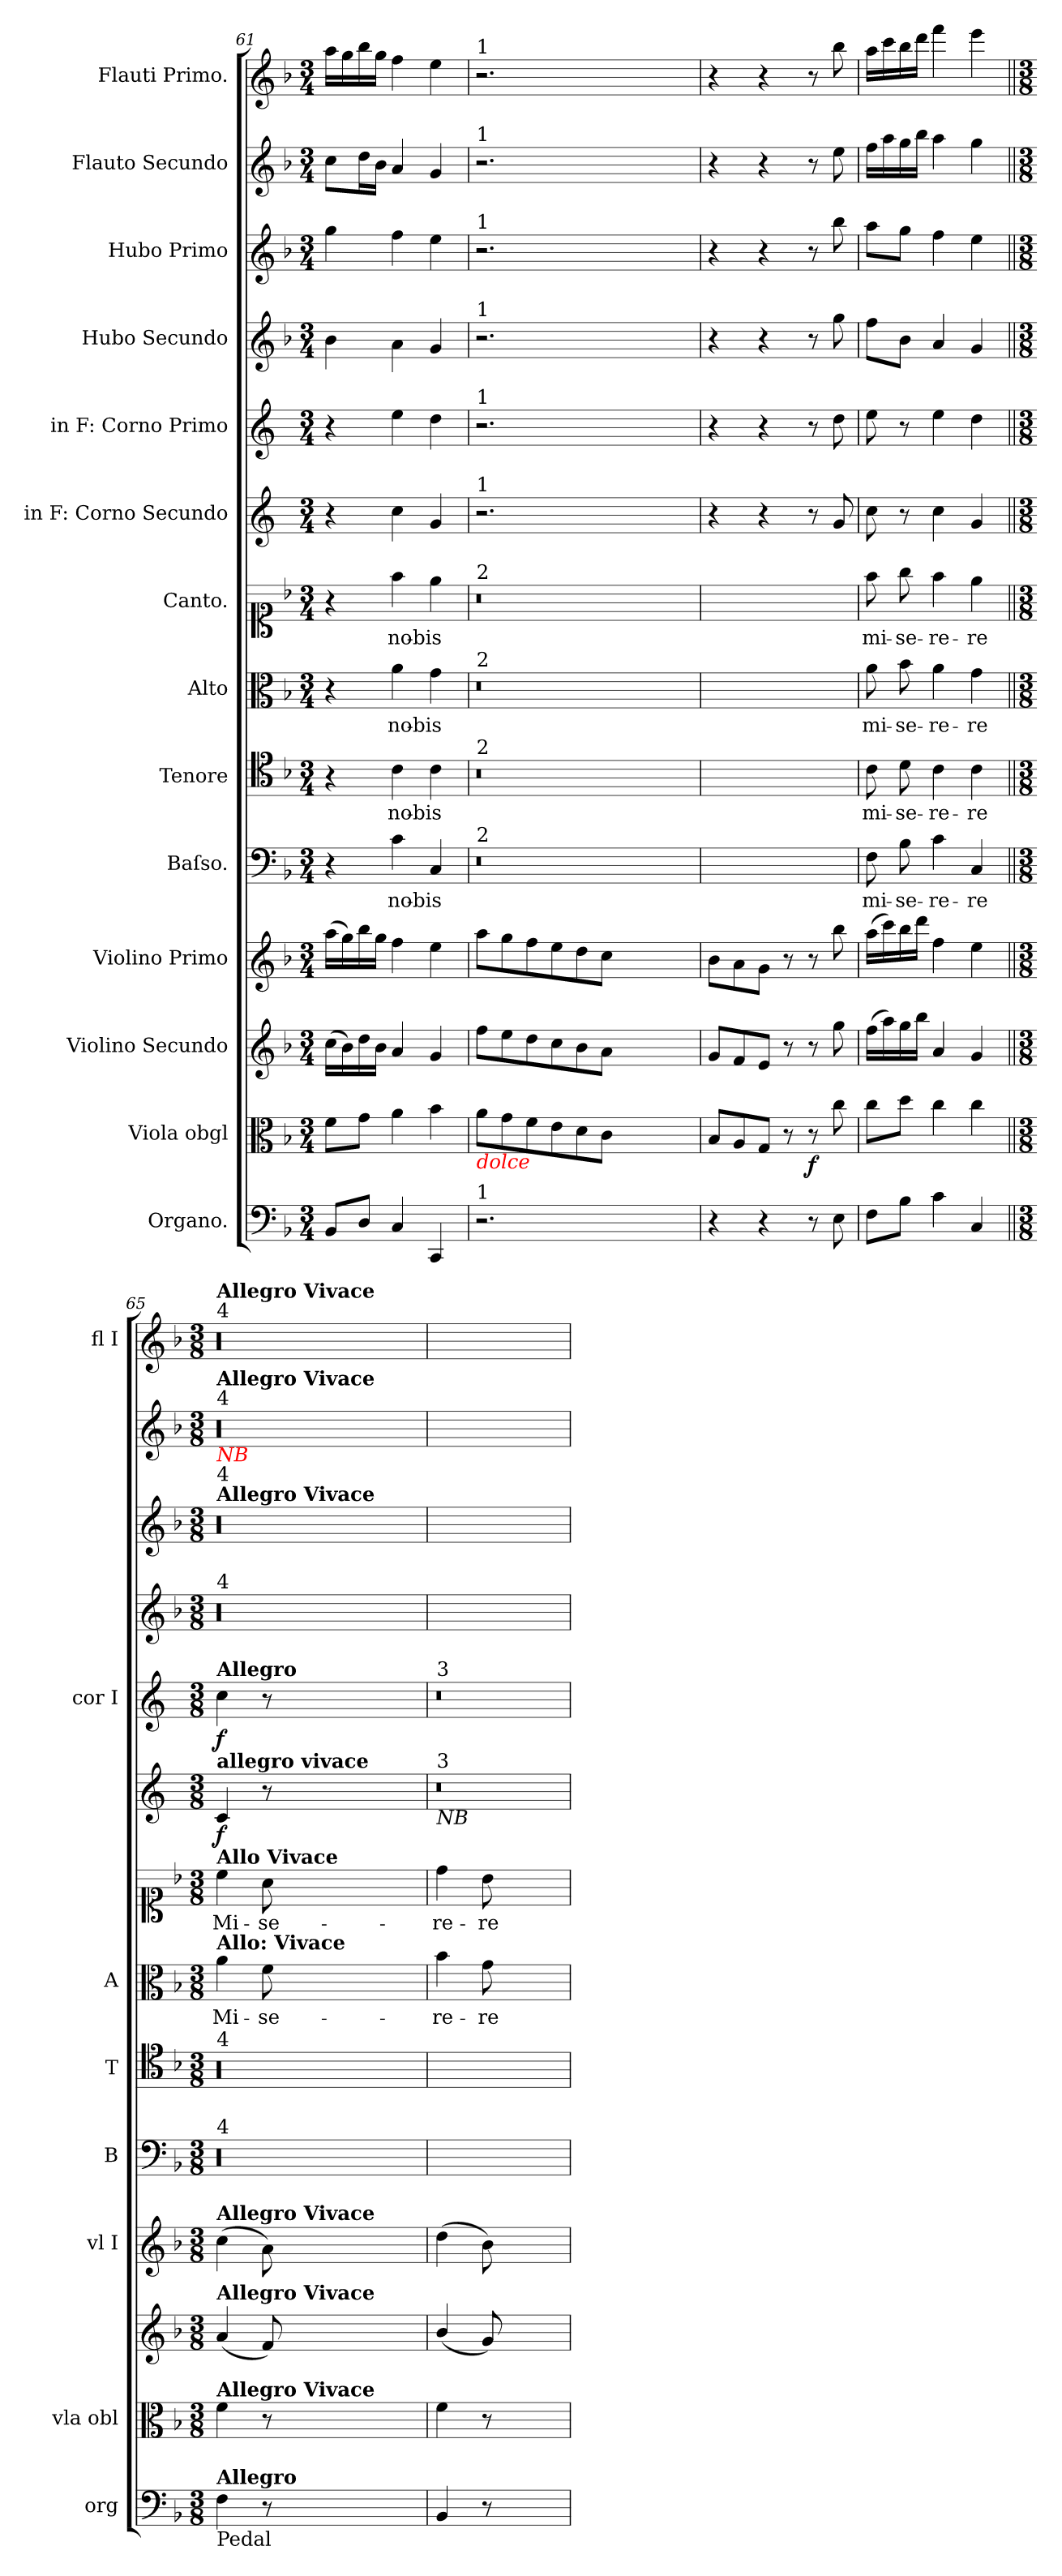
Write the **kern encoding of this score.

**kern	**dynam	**kern	**dynam	**kern	**dynam	**kern	**dynam	**kern	**text	**kern	**text	**kern	**text	**kern	**text	**kern	**dynam	**kern	**dynam	**kern	**kern	**kern	**kern
*part14	*part14	*part13	*part13	*part12	*part12	*part11	*part11	*part10	*part10	*part9	*part9	*part8	*part8	*part7	*part7	*part6	*part6	*part5	*part5	*part4	*part3	*part2	*part1
*staff14	*staff14	*staff13	*staff13	*staff12	*staff12	*staff11	*staff11	*staff10	*staff10	*staff9	*staff9	*staff8	*staff8	*staff7	*staff7	*staff6	*staff6	*staff5	*staff5	*staff4	*staff3	*staff2	*staff1
*I"Organo.	*	*I"Viola obgl	*	*I"Violino Secundo	*	*I"Violino Primo	*	*I"Baſso.	*	*I"Tenore	*	*I"Alto	*	*I"Canto.	*	*I"in F: Corno Secundo	*	*I"in F: Corno Primo	*	*I"Hubo Secundo	*I"Hubo Primo	*I"Flauto Secundo	*I"Flauti Primo.
*I'org	*	*I'vla obl	*	*	*	*I'vl I	*	*I'B	*	*I'T	*	*I'A	*	*	*	*	*	*I'cor I	*	*	*	*	*I'fl I
*clefF4	*	*clefC3	*	*clefG2	*	*clefG2	*	*clefF4	*	*clefC4	*	*clefC3	*	*clefC1	*	*clefG2	*	*clefG2	*	*clefG2	*clefG2	*clefG2	*clefG2
*	*	*	*	*	*	*	*	*	*	*	*	*	*	*	*	*ITrd4c7	*	*ITrd4c7	*	*	*	*	*
*k[b-]	*	*k[b-]	*	*k[b-]	*	*k[b-]	*	*k[b-]	*	*k[b-]	*	*k[b-]	*	*k[b-]	*	*k[b-]	*	*k[b-]	*	*k[b-]	*k[b-]	*k[b-]	*k[b-]
*F:	*	*F:	*	*F:	*	*F:	*	*F:	*	*F:	*	*F:	*	*F:	*	*F:	*	*F:	*	*F:	*F:	*F:	*F:
*M3/4	*	*M3/4	*	*M3/4	*	*M3/4	*	*M3/4	*	*M3/4	*	*M3/4	*	*M3/4	*	*M3/4	*	*M3/4	*	*M3/4	*M3/4	*M3/4	*M3/4
=61	=61	=61	=61	=61	=61	=61	=61	=61	=61	=61	=61	=61	=61	=61	=61	=61	=61	=61	=61	=61	=61	=61	=61
8BB-/L	.	8f\L	.	(16cc\LL	.	(16aa\LL	.	4r	.	4r	.	4r	.	4r	.	4r	.	4r	.	4b-\	4gg\	8cc\L	16aa\LL
.	.	.	.	16b-\)	.	16gg\)	.	.	.	.	.	.	.	.	.	.	.	.	.	.	.	.	16gg\
8D/J	.	8g\J	.	16dd\	.	16bb-\	.	.	.	.	.	.	.	.	.	.	.	.	.	.	.	16dd\L	16bb-\
.	.	.	.	16b-\JJ	.	16gg\JJ	.	.	.	.	.	.	.	.	.	.	.	.	.	.	.	16b-\JJ	16gg\JJ
4C/	.	4a\	.	4a/	.	4ff\	.	4c\	no-	4c\	no-	4a\	no-	4ff\	no-	4f\	.	4a\	.	4a\	4ff\	4a/	4ff\
4CC/	.	4b-\	.	4g/	.	4ee\	.	4C/	-bis	4c\	-bis	4g\	-bis	4ee\	-bis	4c/	.	4g\	.	4g/	4ee\	4g/	4ee\
=62	=62	=62	=62	=62	=62	=62	=62	=62	=62	=62	=62	=62	=62	=62	=62	=62	=62	=62	=62	=62	=62	=62	=62
!	!	!	!	!	!	!	!	!	!	!	!	!	!	!	!	!	!	!	!	!	!	!	!LO:TX:a:t=1
!	!	!	!	!	!	!	!	!	!	!	!	!	!	!	!	!	!	!	!	!	!	!LO:TX:a:t=1	!
!	!	!	!	!	!	!	!	!	!	!	!	!	!	!	!	!	!	!	!	!	!LO:TX:a:t=1	!	!
!	!	!	!	!	!	!	!	!	!	!	!	!	!	!	!	!	!	!	!	!LO:TX:a:t=1	!	!	!
!	!	!	!	!	!	!	!	!	!	!	!	!	!	!	!	!	!	!LO:TX:a:t=1	!	!	!	!	!
!	!	!	!	!	!	!	!	!	!	!	!	!	!	!	!	!LO:TX:a:t=1	!	!	!	!	!	!	!
!	!	!	!	!	!	!	!	!	!	!	!	!	!	!LO:TX:a:t=2	!	!	!	!	!	!	!	!	!
!	!	!	!	!	!	!	!	!	!	!	!	!LO:TX:a:t=2	!	!	!	!	!	!	!	!	!	!	!
!	!	!	!	!	!	!	!	!	!	!LO:TX:a:t=2	!	!	!	!	!	!	!	!	!	!	!	!	!
!	!	!	!	!	!	!	!	!LO:TX:a:t=2	!	!	!	!	!	!	!	!	!	!	!	!	!	!	!
!	!	!LO:TX:b:i:color=red:t=dolce	!	!	!	!	!	!	!	!	!	!	!	!	!	!	!	!	!	!	!	!	!
!LO:TX:a:t=1	!	!	!	!	!	!	!	!	!	!	!	!	!	!	!	!	!	!	!	!	!	!	!
!	!	!	!	!	!LO:DY:b	!	!LO:DY:b	!LO:N:vis=0	!	!LO:N:vis=0	!	!LO:N:vis=0	!	!LO:N:vis=0	!	!	!	!	!	!	!	!	!
2.r	.	8a\L	.	8ff\L	pia	8aa\L	pia	1.r	.	1.r	.	1.r	.	1.r	.	2.r	.	2.r	.	2.r	2.r	2.r	2.r
.	.	8g\	.	8ee\	.	8gg\	.	.	.	.	.	.	.	.	.	.	.	.	.	.	.	.	.
.	.	8f\	.	8dd\	.	8ff\	.	.	.	.	.	.	.	.	.	.	.	.	.	.	.	.	.
.	.	8e\	.	8cc\	.	8ee\	.	.	.	.	.	.	.	.	.	.	.	.	.	.	.	.	.
.	.	8d\	.	8b-\	.	8dd\	.	.	.	.	.	.	.	.	.	.	.	.	.	.	.	.	.
.	.	8c\J	.	8a\J	.	8cc\J	.	.	.	.	.	.	.	.	.	.	.	.	.	.	.	.	.
2.ryy	.	2.ryy	.	2.ryy	.	2.ryy	.	.	.	.	.	.	.	.	.	2.ryy	.	2.ryy	.	2.ryy	2.ryy	2.ryy	2.ryy
=63	=63	=63	=63	=63	=63	=63	=63	=63	=63	=63	=63	=63	=63	=63	=63	=63	=63	=63	=63	=63	=63	=63	=63
4r	.	8B-/L	.	8g/L	.	8b-\L	.	2.ryy	.	2.ryy	.	2.ryy	.	2.ryy	.	4r	.	4r	.	4r	4r	4r	4r
.	.	8A/	.	8f/	.	8a\	.	.	.	.	.	.	.	.	.	.	.	.	.	.	.	.	.
4r	.	8G/J	.	8e/J	.	8g\J	.	.	.	.	.	.	.	.	.	4r	.	4r	.	4r	4r	4r	4r
.	.	8r	.	8r	.	8r	.	.	.	.	.	.	.	.	.	.	.	.	.	.	.	.	.
!	!	!	!LO:DY:b	!	!	!	!	!	!	!	!	!	!	!	!	!	!	!	!	!	!	!	!
8r	.	8r	f	8r	.	8r	.	.	.	.	.	.	.	.	.	8r	.	8r	.	8r	8r	8r	8r
!	!	!	!	!	!LO:DY:b	!	!LO:DY:b	!	!	!	!	!	!	!	!	!	!	!	!	!	!	!	!
8E\	.	8cc\	.	8gg\	forto	8bb-\	fort	.	.	.	.	.	.	.	.	8c/	.	8g\	.	8gg\	8bb-\	8ee\	8bb-\
=64	=64	=64	=64	=64	=64	=64	=64	=64	=64	=64	=64	=64	=64	=64	=64	=64	=64	=64	=64	=64	=64	=64	=64
8F\L	.	8cc\L	.	(16ff\LL	.	(16aa\LL	.	8F\	mi-	8c\	mi-	8a\	mi-	8ff\	mi-	8f\	.	8a\	.	8ff\L	8aa\L	16ff\LL	16aa\LL
.	.	.	.	16aa\)	.	16ccc\)	.	.	.	.	.	.	.	.	.	.	.	.	.	.	.	16aa\	16ccc\
8B-\J	.	8dd\J	.	16gg\	.	16bb-\	.	8B-\	-se-	8d\	-se-	8b-\	-se-	8gg\	-se-	8r	.	8r	.	8b-\J	8gg\J	16gg\	16bb-\
.	.	.	.	16bb-\JJ	.	16ddd\JJ	.	.	.	.	.	.	.	.	.	.	.	.	.	.	.	16bb-\JJ	16ddd\JJ
4c\	.	4cc\	.	4a/	.	4ff\	.	4c\	-re-	4c\	-re-	4a\	-re-	4ff\	-re-	4f\	.	4a\	.	4a/	4ff\	4aa\	4fff\
4C/	.	4cc\	.	4g/	.	4ee\	.	4C/	-re	4c\	-re	4g\	-re	4ee\	-re	4c/	.	4g\	.	4g/	4ee\	4gg\	4eee\
=65||	=65||	=65||	=65||	=65||	=65||	=65||	=65||	=65||	=65||	=65||	=65||	=65||	=65||	=65||	=65||	=65||	=65||	=65||	=65||	=65||	=65||	=65||	=65||
*M3/8	*	*M3/8	*	*M3/8	*	*M3/8	*	*M3/8	*	*M3/8	*	*M3/8	*	*M3/8	*	*M3/8	*	*M3/8	*	*M3/8	*M3/8	*M3/8	*M3/8
!	!	!	!	!	!	!	!	!	!	!	!	!	!	!	!	!	!	!	!	!	!	!	!LO:TX:a:t=4
!	!	!	!	!	!	!	!	!	!	!	!	!	!	!	!	!	!	!	!	!	!	!	!LO:TX:a:B:t=Allegro Vivace
!	!	!	!	!	!	!	!	!	!	!	!	!	!	!	!	!	!	!	!	!	!	!LO:TX:b:i:color=red:t=NB	!
!	!	!	!	!	!	!	!	!	!	!	!	!	!	!	!	!	!	!	!	!	!	!LO:TX:a:t=4	!
!	!	!	!	!	!	!	!	!	!	!	!	!	!	!	!	!	!	!	!	!	!	!LO:TX:a:B:t=Allegro Vivace	!
!	!	!	!	!	!	!	!	!	!	!	!	!	!	!	!	!	!	!	!	!	!LO:TX:a:B:t=Allegro Vivace	!	!
!	!	!	!	!	!	!	!	!	!	!	!	!	!	!	!	!	!	!	!	!	!LO:TX:a:t=4	!	!
!	!	!	!	!	!	!	!	!	!	!	!	!	!	!	!	!	!	!	!	!LO:TX:a:t=4	!	!	!
!	!	!	!	!	!	!	!	!	!	!	!	!	!	!	!	!	!	!LO:TX:a:B:t=Allegro	!	!	!	!	!
!	!	!	!	!	!	!	!	!	!	!	!	!	!	!	!	!LO:TX:a:B:t=allegro vivace	!	!	!	!	!	!	!
!	!	!	!	!	!	!	!	!	!	!	!	!	!	!LO:TX:a:B:t=Allo Vivace	!	!	!	!	!	!	!	!	!
!	!	!	!	!	!	!	!	!	!	!	!	!LO:TX:a:B:t=Allo&colon; Vivace	!	!	!	!	!	!	!	!	!	!	!
!	!	!	!	!	!	!	!	!	!	!LO:TX:a:t=4	!	!	!	!	!	!	!	!	!	!	!	!	!
!	!	!	!	!	!	!	!	!LO:TX:a:t=4	!	!	!	!	!	!	!	!	!	!	!	!	!	!	!
!	!	!	!	!	!	!LO:TX:a:B:t=Allegro Vivace	!	!	!	!	!	!	!	!	!	!	!	!	!	!	!	!	!
!	!	!	!	!LO:TX:a:B:t=Allegro Vivace	!	!	!	!	!	!	!	!	!	!	!	!	!	!	!	!	!	!	!
!	!	!LO:TX:a:B:t=Allegro Vivace	!	!	!	!	!	!	!	!	!	!	!	!	!	!	!	!	!	!	!	!	!
!LO:TX:b:t=Pedal	!	!	!	!	!	!	!	!	!	!	!	!	!	!	!	!	!	!	!	!	!	!	!
!LO:TX:a:B:t=Allegro	!	!	!	!	!	!	!	!	!	!	!	!	!	!	!	!	!	!	!	!	!	!	!
!	!LO:DY:b	!	!LO:DY:b	!	!LO:DY:b	!	!LO:DY:b	!LO:N:vis=00	!	!LO:N:vis=00	!	!	!	!	!	!	!LO:DY:b	!	!LO:DY:b	!LO:N:vis=00	!LO:N:vis=00	!LO:N:vis=00	!LO:N:vis=00
4F\	pia	4f\	pia	(4a/	pia	(4cc\	pia	1.r	.	1.r	.	4a\	Mi-	4cc\	Mi-	4F/	f	4f\	f	1.r	1.r	1.r	1.r
8r	.	8r	.	8f/)	.	8a\)	.	.	.	.	.	8f\	-se-	8a\	-se-	8r	.	8r	.	.	.	.	.
1ryy	.	1ryy	.	1ryy	.	1ryy	.	.	.	.	.	1ryy	.	1ryy	.	1ryy	.	1ryy	.	.	.	.	.
8ryy	.	8ryy	.	8ryy	.	8ryy	.	.	.	.	.	8ryy	.	8ryy	.	8ryy	.	8ryy	.	.	.	.	.
=66	=66	=66	=66	=66	=66	=66	=66	=66	=66	=66	=66	=66	=66	=66	=66	=66	=66	=66	=66	=66	=66	=66	=66
!	!	!	!	!	!	!	!	!	!	!	!	!	!	!	!	!	!	!LO:TX:a:t=3	!	!	!	!	!
!	!	!	!	!	!	!	!	!	!	!	!	!	!	!	!	!LO:TX:b:i:t=NB	!	!	!	!	!	!	!
!	!	!	!	!	!	!	!	!	!	!	!	!	!	!	!	!LO:TX:a:t=3	!	!	!	!	!	!	!
!	!	!	!	!	!	!	!	!	!	!	!	!	!	!	!	!LO:N:vis=0	!	!LO:N:vis=0	!	!	!	!	!
4BB-/	.	4f\	.	(4b-/	.	(4dd\	.	2.ryy	.	2.ryy	.	4b-\	-re-	4dd\	-re-	2.r	.	2.r	.	2.ryy	2.ryy	2.ryy	2.ryy
8r	.	8r	.	8g/)	.	8b-\)	.	.	.	.	.	8g\	-re	8b-\	-re	.	.	.	.	.	.	.	.
4.ryy	.	4.ryy	.	4.ryy	.	4.ryy	.	.	.	.	.	4.ryy	.	4.ryy	.	.	.	.	.	.	.	.	.
=	=	=	=	=	=	=	=	=	=	=	=	=	=	=	=	=	=	=	=	=	=	=	=
*-	*-	*-	*-	*-	*-	*-	*-	*-	*-	*-	*-	*-	*-	*-	*-	*-	*-	*-	*-	*-	*-	*-	*-
